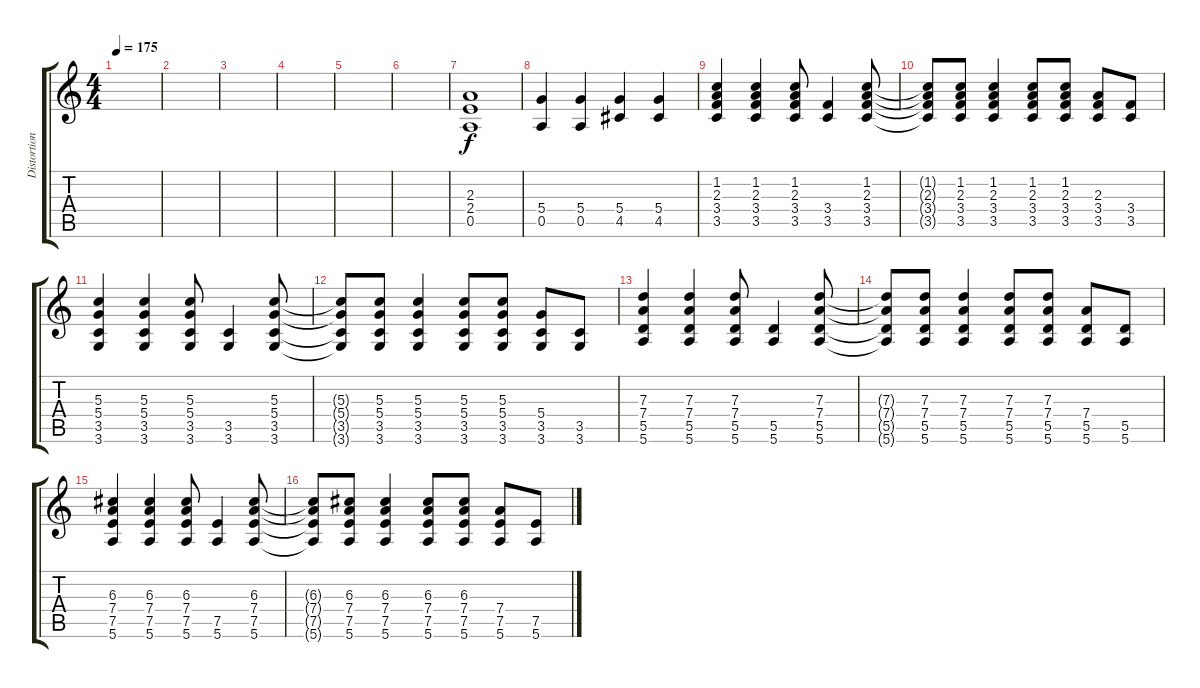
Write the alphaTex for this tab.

\track ("Distortion" "Distortion") {instrument overdrivenguitar}
\staff {score tabs}
\tuning (E4 B3 G3 D3 A2 E2) {hide}
\ts (4 4)
\tempo 175
\clef g2
\ks c
|
|
|
|
|
|
(2.3 2.4 0.5).1 |
(5.4 0.5).4 (5.4 0.5).4 (5.4 4.5).4 (5.4 4.5).4 |
(1.2 2.3 3.4 3.5).4 (1.2 2.3 3.4 3.5).4 (1.2 2.3 3.4 3.5).8 (3.4 3.5).4 (1.2 2.3 3.4 3.5).8 |
(1.2{t} 2.3{t} 3.4{t} 3.5{t}).8 (1.2 2.3 3.4 3.5).8 (1.2 2.3 3.4 3.5).4 (1.2 2.3 3.4 3.5).8 (1.2 2.3 3.4 3.5).8 (2.3 3.4 3.5).8 (3.4 3.5).8 |
(5.3 5.4 3.5 3.6).4 (5.3 5.4 3.5 3.6).4 (5.3 5.4 3.5 3.6).8 (3.5 3.6).4 (5.3 5.4 3.5 3.6).8 |
(5.3{t} 5.4{t} 3.5{t} 3.6{t}).8 (5.3 5.4 3.5 3.6).8 (5.3 5.4 3.5 3.6).4 (5.3 5.4 3.5 3.6).8 (5.3 5.4 3.5 3.6).8 (5.4 3.5 3.6).8 (3.5 3.6).8 |
(7.3 7.4 5.5 5.6).4 (7.3 7.4 5.5 5.6).4 (7.3 7.4 5.5 5.6).8 (5.5 5.6).4 (7.3 7.4 5.5 5.6).8 |
(7.3{t} 7.4{t} 5.5{t} 5.6{t}).8 (7.3 7.4 5.5 5.6).8 (7.3 7.4 5.5 5.6).4 (7.3 7.4 5.5 5.6).8 (7.3 7.4 5.5 5.6).8 (7.4 5.5 5.6).8 (5.5 5.6).8 |
(6.3 7.4 7.5 5.6).4 (6.3 7.4 7.5 5.6).4 (6.3 7.4 7.5 5.6).8 (7.5 5.6).4 (6.3 7.4 7.5 5.6).8 |
(6.3{t} 7.4{t} 7.5{t} 5.6{t}).8 (6.3 7.4 7.5 5.6).8 (6.3 7.4 7.5 5.6).4 (6.3 7.4 7.5 5.6).8 (6.3 7.4 7.5 5.6).8 (7.4 7.5 5.6).8 (7.5 5.6).8
